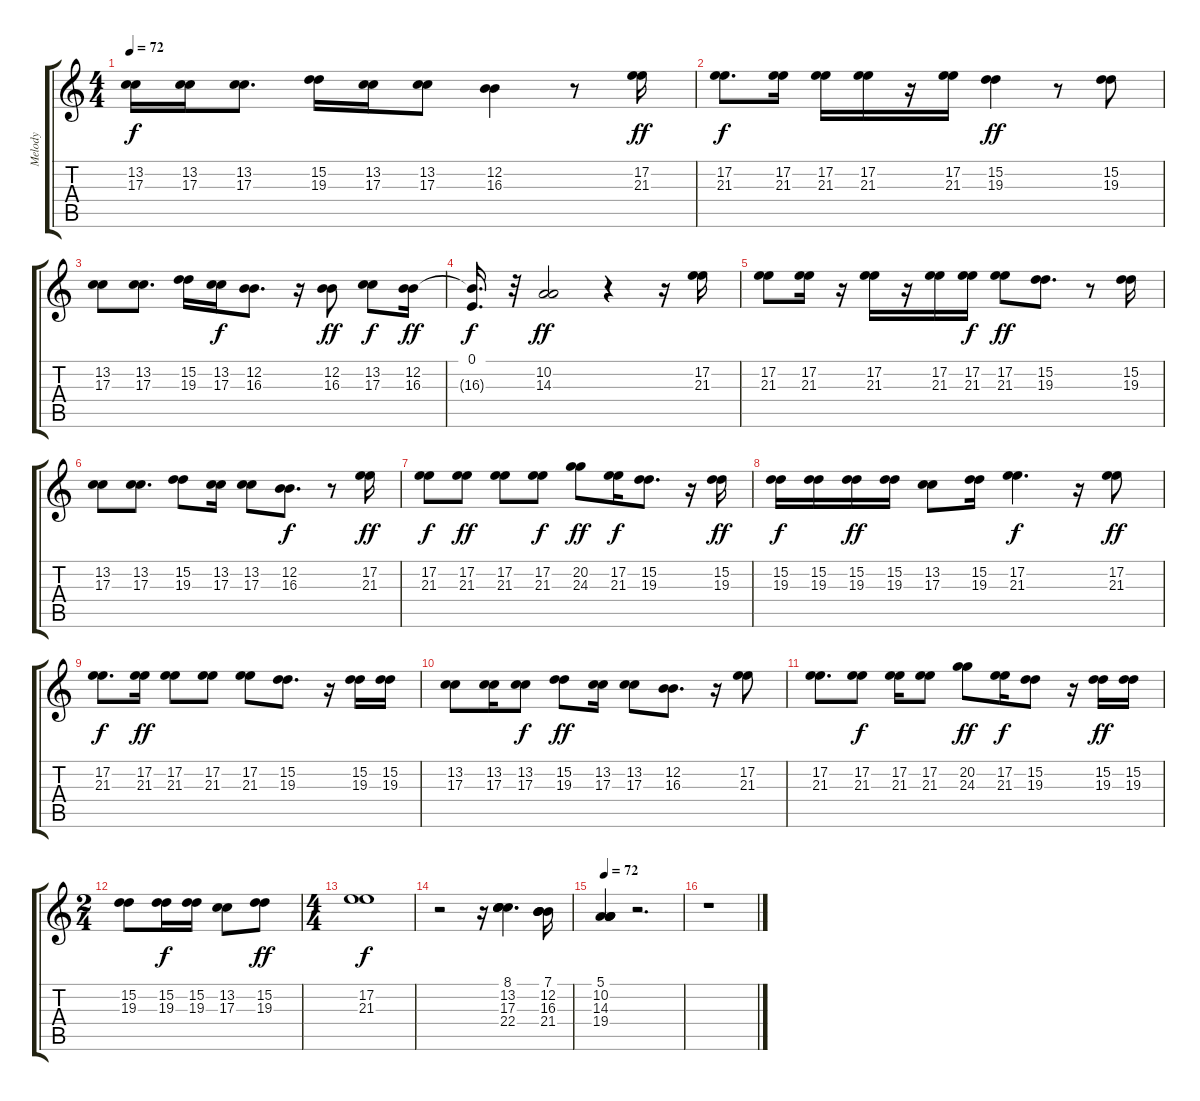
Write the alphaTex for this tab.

\track ("Melody" "Melody") {instrument synthvoice}
\staff {score tabs}
\tuning (E4 B3 G3 D3 A2 E2) {hide}
\ts (4 4)
\tempo 72
\clef g2
\ks c
(13.2 17.3).16{dy f} (13.2 17.3).16 (13.2 17.3).8{d} (15.2 19.3).16 (13.2 17.3).16 (13.2 17.3).8 (12.2 16.3).4 r.8 (17.2 21.3).16{dy ff} |
(17.2 21.3).8{d dy f} (17.2 21.3).16 (17.2 21.3).16 (17.2 21.3).16 r.16 (17.2 21.3).16 (15.2 19.3).4{dy ff} r.8 (15.2 19.3).8 |
(13.2 17.3).8 (13.2 17.3).8{d} (15.2 19.3).16 (13.2 17.3).16{dy f} (12.2 16.3).8{d} r.16 (12.2 16.3).8{dy ff} (13.2 17.3).8{dy f} (12.2 16.3).16{dy ff} |
(0.1 16.3{t}).16{d dy f} r.32 (10.2 14.3).2{dy ff} r.4 r.16 (17.2 21.3).16 |
(17.2 21.3).8 (17.2 21.3).16 r.16 (17.2 21.3).16 r.16 (17.2 21.3).16 (17.2 21.3).16{dy f} (17.2 21.3).8{dy ff} (15.2 19.3).8{d} r.8 (15.2 19.3).16 |
(13.2 17.3).8 (13.2 17.3).8{d} (15.2 19.3).8 (13.2 17.3).16 (13.2 17.3).8 (12.2 16.3).8{d dy f} r.8 (17.2 21.3).16{dy ff} |
(17.2 21.3).8{dy f} (17.2 21.3).8{dy ff} (17.2 21.3).8 (17.2 21.3).8{dy f} (20.2 24.3).8{dy ff} (17.2 21.3).16{dy f} (15.2 19.3).8{d} r.16 (15.2 19.3).16{dy ff} |
(15.2 19.3).16{dy f} (15.2 19.3).16 (15.2 19.3).16{dy ff} (15.2 19.3).16 (13.2 17.3).8 (15.2 19.3).16 (17.2 21.3).4{d dy f} r.16 (17.2 21.3).8{dy ff} |
(17.2 21.3).8{d dy f} (17.2 21.3).16{dy ff} (17.2 21.3).8 (17.2 21.3).8 (17.2 21.3).8 (15.2 19.3).8{d} r.16 (15.2 19.3).16 (15.2 19.3).16 |
(13.2 17.3).8 (13.2 17.3).16 (13.2 17.3).8{dy f} (15.2 19.3).8{dy ff} (13.2 17.3).16 (13.2 17.3).8 (12.2 16.3).8{d} r.16 (17.2 21.3).8 |
(17.2 21.3).8{d} (17.2 21.3).8{dy f} (17.2 21.3).16 (17.2 21.3).8 (20.2 24.3).8{dy ff} (17.2 21.3).16{dy f} (15.2 19.3).8 r.16 (15.2 19.3).16{dy ff} (15.2 19.3).16 |
\ts (2 4)
(15.2 19.3).8 (15.2 19.3).16{dy f} (15.2 19.3).16 (13.2 17.3).8 (15.2 19.3).8{dy ff} |
\ts (4 4)
(17.2 21.3).1{dy f} |
r.2 r.16 (8.1 13.2 17.3 22.4).4{d} (7.1 12.2 16.3 21.4).16 |
\tempo 72
(5.1 10.2 14.3 19.4).4 r.2{d} |
r.1
